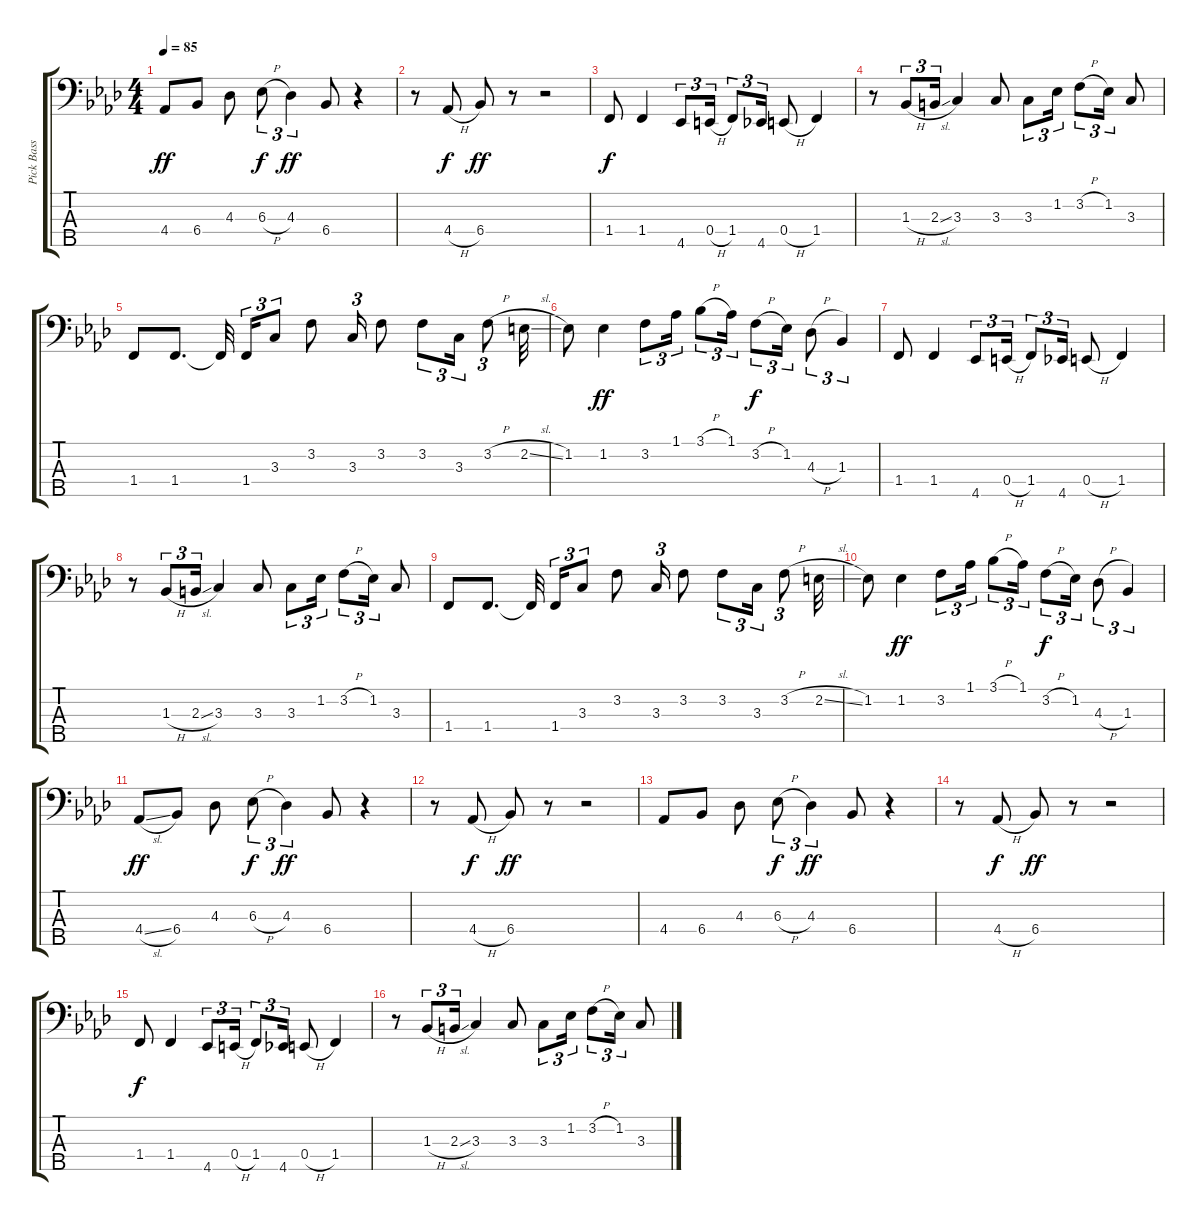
\track ("Pick Bass" "Pick Bass") {instrument electricbassfinger}
\staff {score tabs}
\tuning (G2 D2 A1 E1 B0) {hide}
\ts (4 4)
\tempo 85
\clef f4
\ks ab
4.4.8{dy ff} 6.4.8 4.3.8 6.3{h}.8{tu (3 2) dy f} 4.3.4{tu (3 2) dy ff} 6.4.8 r.4 |
r.8 4.4{h}.8{dy f} 6.4.8{dy ff} r.8 r.2 |
1.4.8{dy f} 1.4.4 4.5.8{tu (3 2)} 0.4{h}.16{tu (3 2)} 1.4.8{tu (3 2)} 4.5.16{tu (3 2)} 0.4{h}.8 1.4.4 |
r.8 1.3{h}.8{tu (3 2)} 2.3{sl}.16{tu (3 2)} 3.3.4 3.3.8 3.3.8{tu (3 2)} 1.2.16{tu (3 2)} 3.2{h}.8{tu (3 2)} 1.2.16{tu (3 2)} 3.3.8 |
1.4.8 1.4.8{d} 1.4{t}.32{beam splitsecondary} 1.4.16{tu (3 2)} 3.3.8{tu (3 2)} 3.2.8 3.3.16{tu (3 2)} 3.2.8 3.2.8{tu (3 2)} 3.3.16{tu (3 2)} 3.2{h}.8{tu (3 2)} 2.2{sl}.32 |
1.2.8 1.2.4{dy ff} 3.2.8{tu (3 2)} 1.1.16{tu (3 2)} 3.1{h}.8{tu (3 2)} 1.1.16{tu (3 2)} 3.2{h}.8{tu (3 2) dy f} 1.2.16{tu (3 2)} 4.3{h}.8{tu (3 2)} 1.3.4{tu (3 2)} |
1.4.8 1.4.4 4.5.8{tu (3 2)} 0.4{h}.16{tu (3 2)} 1.4.8{tu (3 2)} 4.5.16{tu (3 2)} 0.4{h}.8 1.4.4 |
r.8 1.3{h}.8{tu (3 2)} 2.3{sl}.16{tu (3 2)} 3.3.4 3.3.8 3.3.8{tu (3 2)} 1.2.16{tu (3 2)} 3.2{h}.8{tu (3 2)} 1.2.16{tu (3 2)} 3.3.8 |
1.4.8 1.4.8{d} 1.4{t}.32{beam splitsecondary} 1.4.16{tu (3 2)} 3.3.8{tu (3 2)} 3.2.8 3.3.16{tu (3 2)} 3.2.8 3.2.8{tu (3 2)} 3.3.16{tu (3 2)} 3.2{h}.8{tu (3 2)} 2.2{sl}.32 |
1.2.8 1.2.4{dy ff} 3.2.8{tu (3 2)} 1.1.16{tu (3 2)} 3.1{h}.8{tu (3 2)} 1.1.16{tu (3 2)} 3.2{h}.8{tu (3 2) dy f} 1.2.16{tu (3 2)} 4.3{h}.8{tu (3 2)} 1.3.4{tu (3 2)} |
4.4{sl}.8{dy ff} 6.4.8 4.3.8 6.3{h}.8{tu (3 2) dy f} 4.3.4{tu (3 2) dy ff} 6.4.8 r.4 |
r.8 4.4{h}.8{dy f} 6.4.8{dy ff} r.8 r.2 |
4.4.8 6.4.8 4.3.8 6.3{h}.8{tu (3 2) dy f} 4.3.4{tu (3 2) dy ff} 6.4.8 r.4 |
r.8 4.4{h}.8{dy f} 6.4.8{dy ff} r.8 r.2 |
1.4.8{dy f} 1.4.4 4.5.8{tu (3 2)} 0.4{h}.16{tu (3 2)} 1.4.8{tu (3 2)} 4.5.16{tu (3 2)} 0.4{h}.8 1.4.4 |
r.8 1.3{h}.8{tu (3 2)} 2.3{sl}.16{tu (3 2)} 3.3.4 3.3.8 3.3.8{tu (3 2)} 1.2.16{tu (3 2)} 3.2{h}.8{tu (3 2)} 1.2.16{tu (3 2)} 3.3.8
